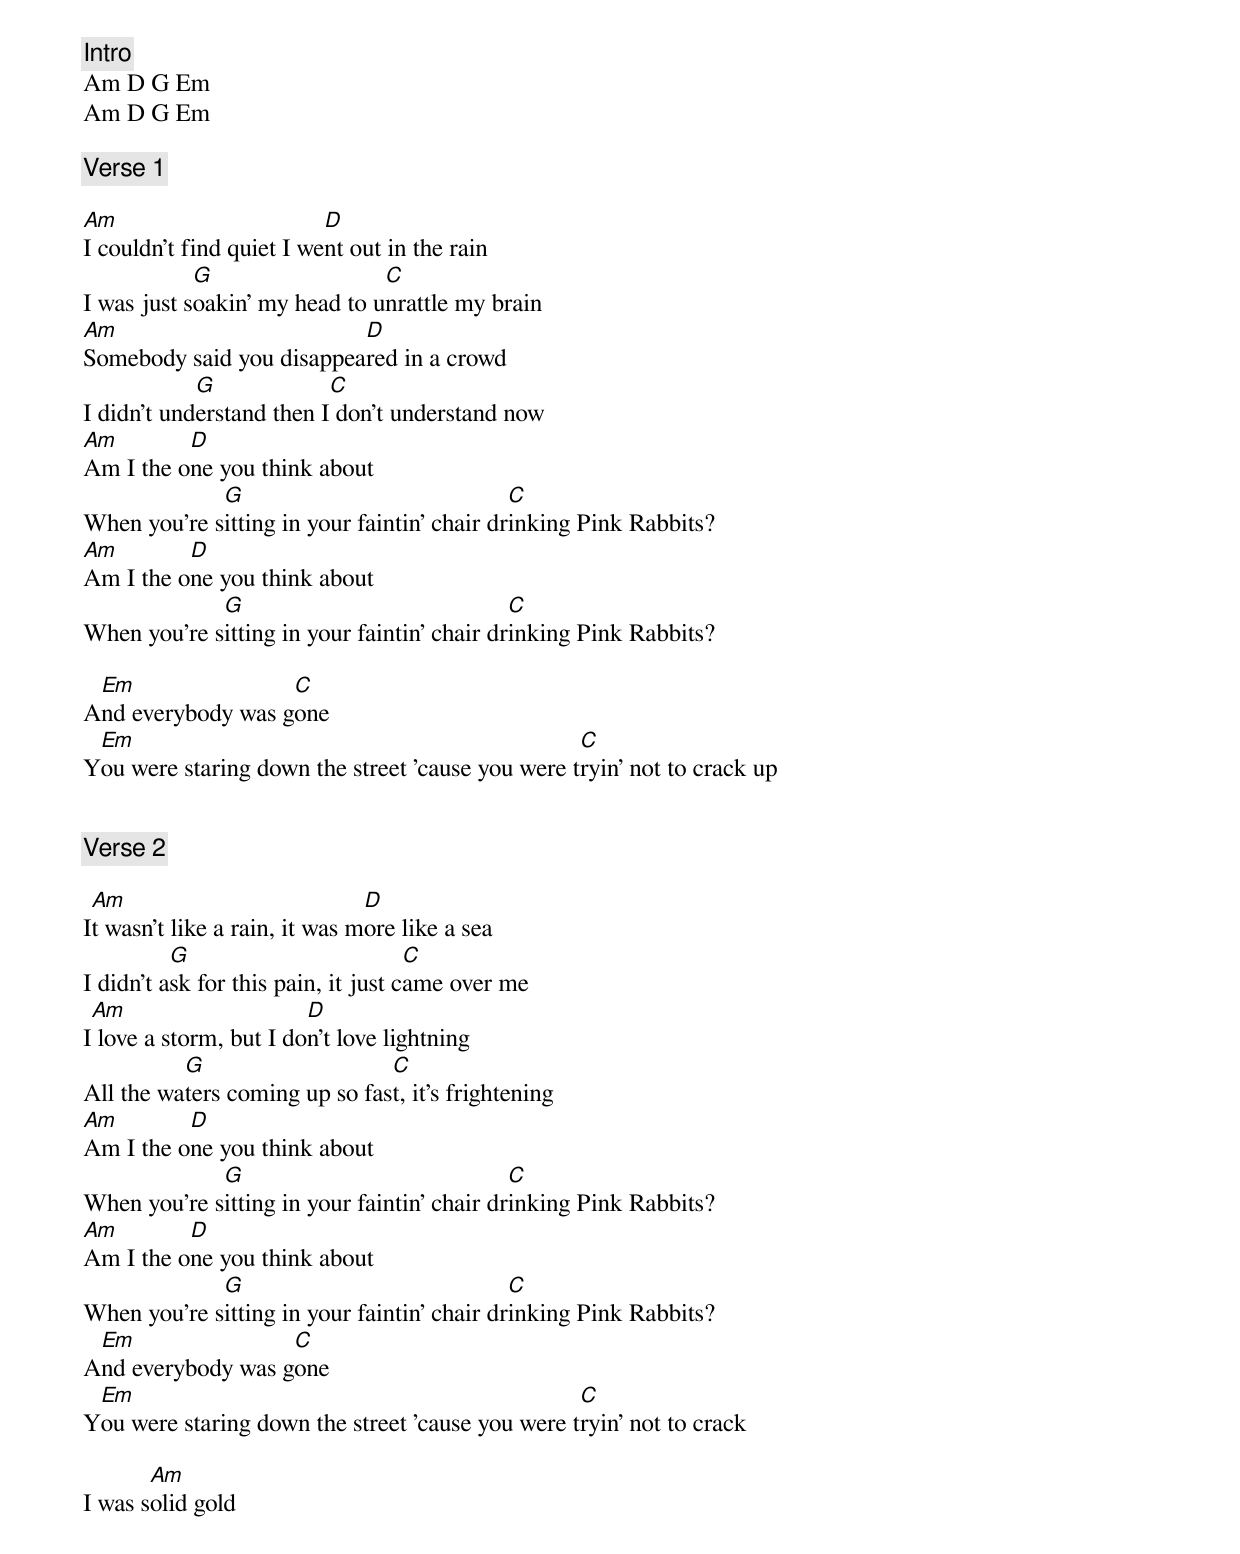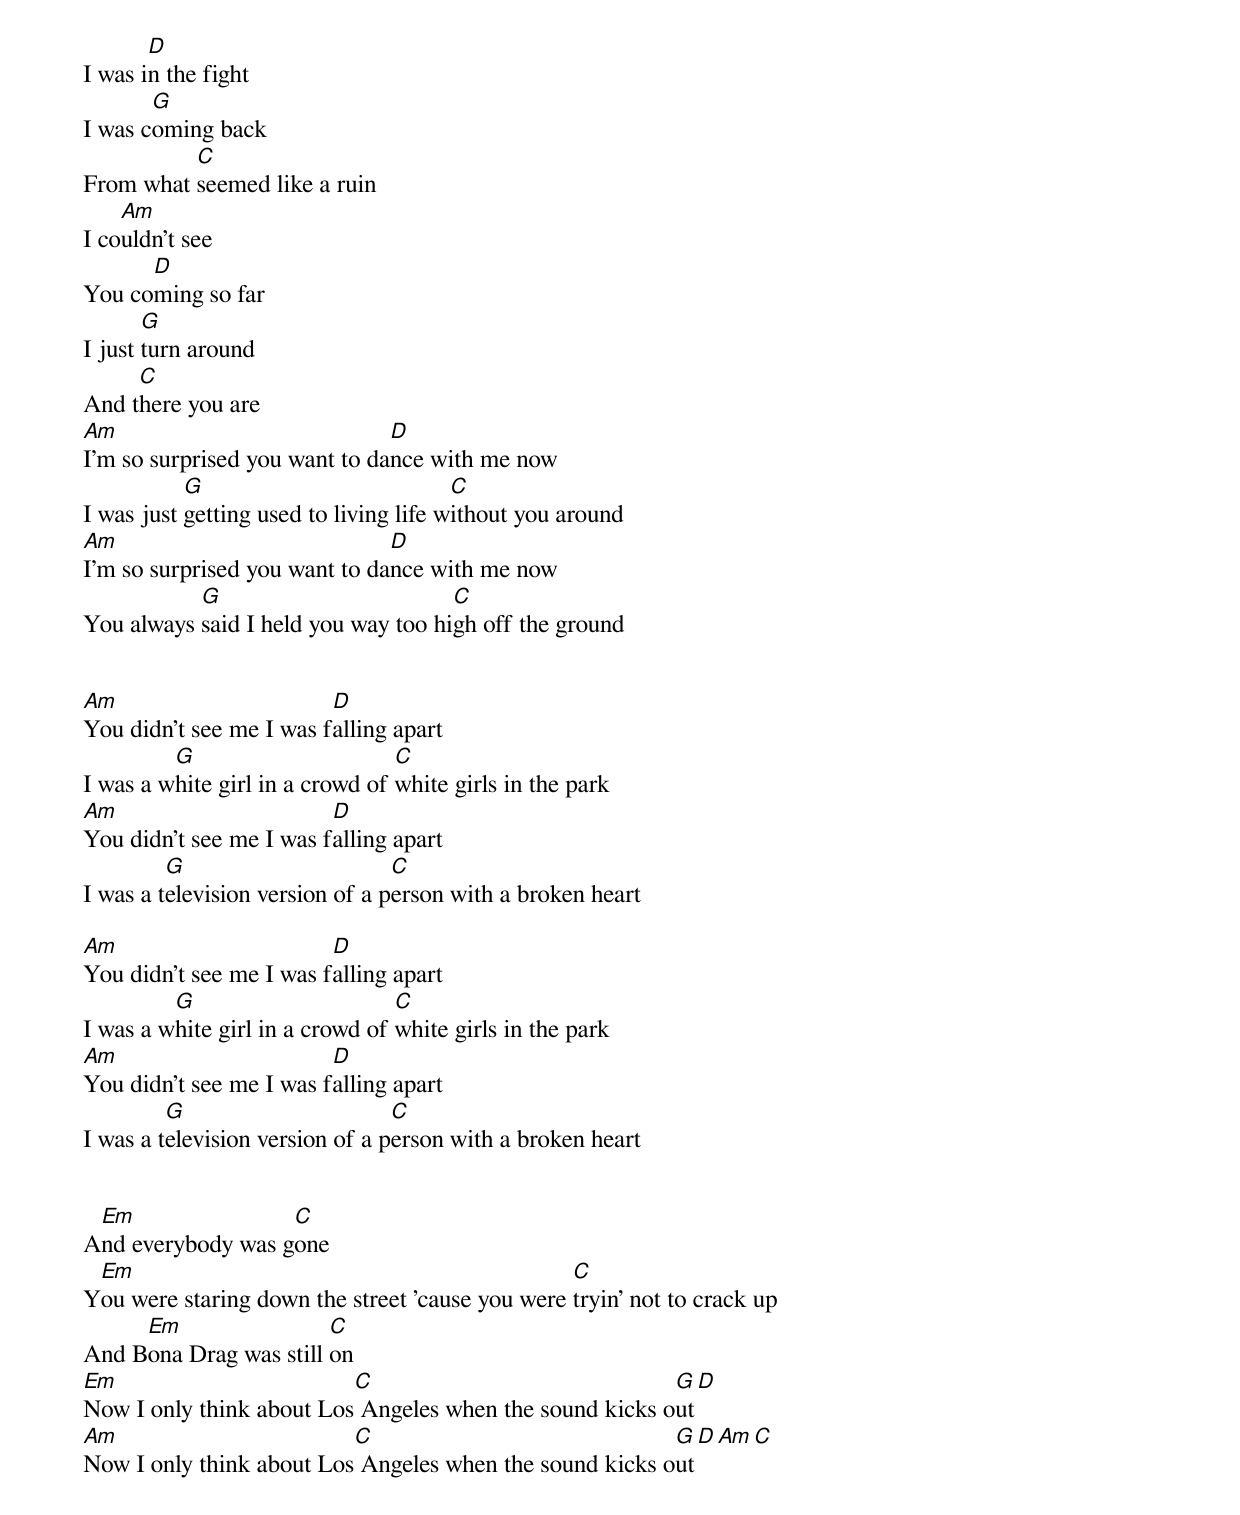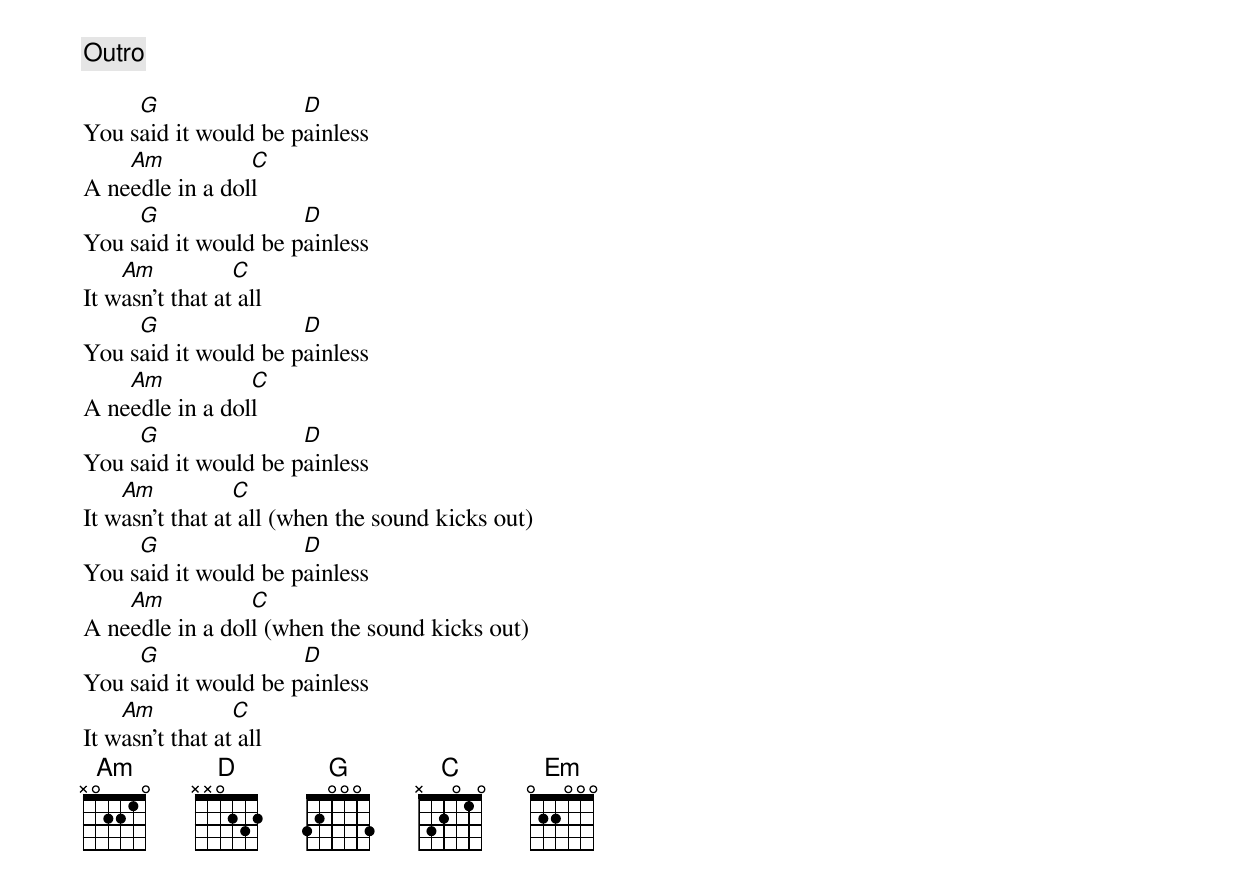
[Intro]
Am D G Em
Am D G Em

[Verse 1]

Am                        D
I couldn't find quiet I went out in the rain
            G                  C
I was just soakin' my head to unrattle my brain
Am                        D
Somebody said you disappeared in a crowd
            G             C
I didn't understand then I don't understand now
Am        D
Am I the one you think about
             G                               C
When you're sitting in your faintin' chair drinking Pink Rabbits?
Am        D
Am I the one you think about
             G                               C
When you're sitting in your faintin' chair drinking Pink Rabbits?

 Em                C
And everybody was gone
 Em                                               C
You were staring down the street 'cause you were tryin' not to crack up


[Verse 2]

 Am                            D
It wasn't like a rain, it was more like a sea
          G                          C
I didn't ask for this pain, it just came over me
 Am                     D
I love a storm, but I don't love lightning
          G                    C
All the waters coming up so fast, it's frightening
Am        D
Am I the one you think about
             G                               C
When you're sitting in your faintin' chair drinking Pink Rabbits?
Am        D
Am I the one you think about
             G                               C
When you're sitting in your faintin' chair drinking Pink Rabbits?
 Em                C
And everybody was gone
 Em                                               C
You were staring down the street 'cause you were tryin' not to crack

       Am
I was solid gold
       D
I was in the fight
       G
I was coming back
          C
From what seemed like a ruin
    Am
I couldn't see
      D
You coming so far
       G
I just turn around
     C
And there you are
Am                             D
I'm so surprised you want to dance with me now
           G                            C
I was just getting used to living life without you around
Am                             D
I'm so surprised you want to dance with me now
           G                         C
You always said I held you way too high off the ground


Am                       D
You didn't see me I was falling apart
         G                       C
I was a white girl in a crowd of white girls in the park
Am                       D
You didn't see me I was falling apart
         G                       C
I was a television version of a person with a broken heart

Am                       D
You didn't see me I was falling apart
         G                       C
I was a white girl in a crowd of white girls in the park
Am                       D
You didn't see me I was falling apart
         G                       C
I was a television version of a person with a broken heart


 Em                C
And everybody was gone
 Em                                              C
You were staring down the street 'cause you were tryin' not to crack up
     Em                 C
And Bona Drag was still on
Em                        C                              G   D
Now I only think about Los Angeles when the sound kicks out
Am                        C                              G   D  Am  C
Now I only think about Los Angeles when the sound kicks out


[Outro]

     G                D
You said it would be painless
    Am           C
A needle in a doll
     G                D
You said it would be painless
    Am           C
It wasn't that at all
     G                D
You said it would be painless
    Am           C
A needle in a doll
     G                D
You said it would be painless
    Am           C
It wasn't that at all (when the sound kicks out)
     G                D
You said it would be painless
    Am           C
A needle in a doll (when the sound kicks out)
     G                D
You said it would be painless
    Am           C
It wasn't that at all
